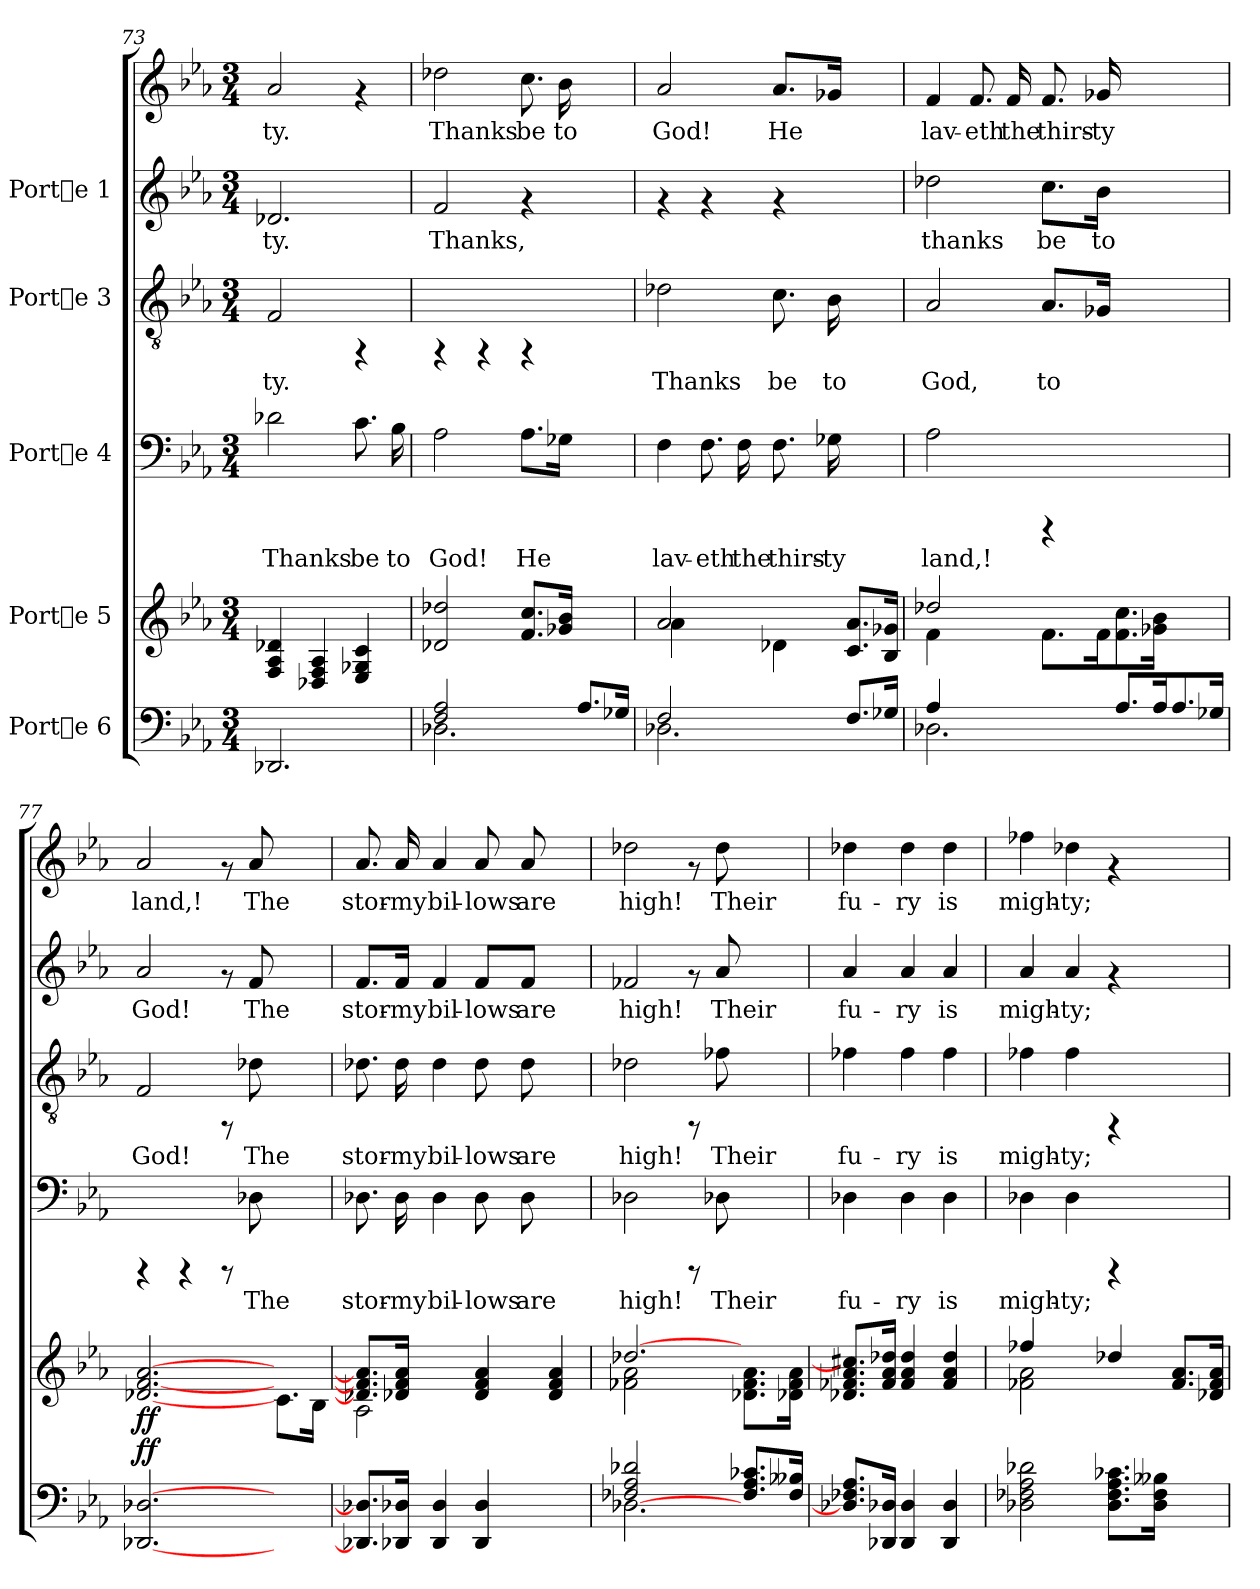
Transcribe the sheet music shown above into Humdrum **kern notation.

**kern	**dynam	**kern	**dynam	**kern	**text	**kern	**text	**kern	**text	**kern	**text
*part5	*part5	*part4	*part4	*part3	*part3	*part2	*part2	*part1	*part1	*part1	*part1
*staff6	*staff6	*staff5	*staff5	*staff4	*staff4	*staff3	*staff3	*staff2	*staff2	*staff1	*staff1
*I"Porte 6	*	*I"Porte 5	*	*I"Porte 4	*	*I"Porte 3	*	*I"Porte 1	*	*	*
!!LO:LB:g=z
*clefF4	*	*clefG2	*	*clefF4	*	*clefGv2	*	*clefG2	*	*clefG2	*
*k[b-e-a-]	*	*k[b-e-a-]	*	*k[b-e-a-]	*	*k[b-e-a-]	*	*k[b-e-a-]	*	*k[b-e-a-]	*
*E-:	*	*E-:	*	*E-:	*	*E-:	*	*E-:	*	*E-:	*
*M3/4	*	*M3/4	*	*M3/4	*	*M3/4	*	*M3/4	*	*M3/4	*
=73	=73	=73	=73	=73	=73	=73	=73	=73	=73	=73	=73
!	!	!	!	!	!LO:LY:b	!	!LO:LY:b	!	!LO:LY:b	!	!LO:LY:b
2.DD-X/	.	4d-X/ 4A-/ 4F/	.	2d-X\	Thanks	2F/	-ty.	2.d-X/	ty.	2a-/	-ty.
.	.	4A-/ 4F/ 4D-X/	.	.	.	.	.	.	.	.	.
!	!	!	!	!	!LO:LY:b	!	!	!	!	!	!
.	.	4c/ 4G-X/ 4E-/	.	8.c\	be	4rFF	.	.	.	4rf	.
!	!	!	!	!	!LO:LY:b	!	!	!	!	!	!
.	.	.	.	16B-\	to	.	.	.	.	.	.
=74	=74	=74	=74	=74	=74	=74	=74	=74	=74	=74	=74
*^	*	*	*	*	*	*	*	*	*	*	*
!	!	!	!	!	!	!LO:LY:b	!	!	!	!LO:LY:b	!	!LO:LY:b
2.D-X\	2A-/ 2F/	.	2dd-X/ 2d-X/	.	2A-\	God!	4rFF	.	2f/	Thanks,	2dd-X\	Thanks
.	.	.	.	.	.	.	4rFF	.	.	.	.	.
!	!	!	!	!	!	!LO:LY:b	!	!	!	!	!	!LO:LY:b
.	2ryy	.	8.cc/ 8.f/L	.	8.A-\L	He	4rFF	.	4rf	.	8.cc\	be
!	!	!	!	!	!	!LO:LY:b	!	!	!	!	!	!LO:LY:b
.	.	.	16b-/ 16g-X/J	.	16G-X\J	.	.	.	.	.	16b-\	to
8.A-/L	.	.	4ryy	.	4ryy	.	4ryy	.	4ryy	.	4ryy	.
16G-X/J	.	.	.	.	.	.	.	.	.	.	.	.
=75	=75	=75	=75	=75	=75	=75	=75	=75	=75	=75	=75	=75
*	*	*	*^	*	*	*	*	*	*	*	*	*
!	!	!	!	!	!	!	!LO:LY:b	!	!LO:LY:b	!	!	!	!LO:LY:b
2.D-X\	2F/	.	2a-/	4a-\	.	4F\	lav-	2d-X\	Thanks	4rf	.	2a-/	God!
!	!	!	!	!	!	!	!LO:LY:b	!	!	!	!	!	!
.	.	.	.	2.ryy	.	8.F\	-eth	.	.	4rf	.	.	.
!	!	!	!	!	!	!	!LO:LY:b	!	!	!	!	!	!
.	.	.	.	.	.	16F\	the	.	.	.	.	.	.
!	!	!	!	!	!	!	!LO:LY:b	!	!LO:LY:b	!	!	!	!LO:LY:b
.	2ryy	.	4d-X\	.	.	8.F\	thirs-	8.c\	be	4rf	.	8.a-/L	He
!	!	!	!	!	!	!	!LO:LY:b	!	!LO:LY:b	!	!	!	!LO:LY:b
.	.	.	.	.	.	16G-X\	-ty	16B-\	to	.	.	16g-X/J	.
8.F/L	.	.	8.a-/ 8.c/L	.	.	4ryy	.	4ryy	.	4ryy	.	4ryy	.
16G-X/J	.	.	16g-X/ 16B-/J	.	.	.	.	.	.	.	.	.	.
=76	=76	=76	=76	=76	=76	=76	=76	=76	=76	=76	=76	=76	=76
!	!	!	!	!	!	!	!LO:LY:b	!	!LO:LY:b	!	!LO:LY:b	!	!LO:LY:b
2.D-X\	4A-/	.	2dd-X/	4f\	.	2A-\	land,!	2A-/	God,	2dd-X\	thanks	4f/	lav-
!	!	!	!	!	!	!	!	!	!	!	!	!	!LO:LY:b
.	1ryy	.	.	4ryy	.	.	.	.	.	.	.	8.f/	-eth
!	!	!	!	!	!	!	!	!	!	!	!	!	!LO:LY:b
.	.	.	.	.	.	.	.	.	.	.	.	16f/	the
!	!	!	!	!	!	!	!	!	!LO:LY:b	!	!LO:LY:b	!	!LO:LY:b
.	.	.	8.f\L	2.ryy	.	4rCCC	.	8.A-/L	to	8.cc\L	be	8.f/	thirs-
!	!	!	!	!	!	!	!	!	!LO:LY:b	!	!LO:LY:b	!	!LO:LY:b
.	.	.	16f\	.	.	.	.	16G-X/J	.	16b-\Jk	to	16g-X/	-ty
8.A-/L	.	.	8.cc\ 8.f\	.	.	2ryy	.	2ryy	.	2ryy	.	2ryy	.
16A-/	.	.	16b-\ 16g-X\J	.	.	.	.	.	.	.	.	.	.
8.A-/	.	.	4ryy	.	.	.	.	.	.	.	.	.	.
16G-X/J	.	.	.	.	.	.	.	.	.	.	.	.	.
*v	*v	*	*	*	*	*	*	*	*	*	*	*	*
*	*	*v	*v	*	*	*	*	*	*	*	*	*
=77	=77	=77	=77	=77	=77	=77	=77	=77	=77	=77	=77
!	!LO:DY:a	!	!LO:DY:b	!	!	!	!LO:LY:b	!	!LO:LY:b	!	!LO:LY:b
[<2.D-X/ [<2.DD-X/	ff	[<2.a-/ [<2.f/ [<2.d-X/	ff	4rCCC	.	2F/	God!	2a-/	God!	2a-/	land,!
.	.	.	.	4rCCC	.	.	.	.	.	.	.
.	.	.	.	8rCCC	.	8rFF	.	8rf	.	8rf	.
!	!	!	!	!	!LO:LY:b	!	!LO:LY:b	!	!LO:LY:b	!	!LO:LY:b
.	.	.	.	8D-X\	The	8d-X\	The	8f/	The	8a-/	The
4ryy	.	8.c\L	.	4ryy	.	4ryy	.	4ryy	.	4ryy	.
.	.	16B-\J	.	.	.	.	.	.	.	.	.
!!LO:PB:g=z
=78	=78	=78	=78	=78	=78	=78	=78	=78	=78	=78	=78
*	*	*^	*	*	*	*	*	*	*	*	*
!	!	!	!	!	!	!LO:LY:b	!	!LO:LY:b	!	!LO:LY:b	!	!LO:LY:b
8.D-X/] 8.DD-X/]L	.	2A-\	8.a-/] 8.f/] 8.d-X/]L	.	8.D-X\	stor-	8.d-X\	stor-	8.f/L	stor-	8.a-/	stor-
!	!	!	!	!	!	!LO:LY:b	!	!LO:LY:b	!	!LO:LY:b	!	!LO:LY:b
16D-X/ 16DD-X/J	.	.	16a-/ 16f/ 16d-X/J	.	16D-\	-my	16d-\	-my	16f/Jk	-my	16a-/	-my
!	!	!	!	!	!	!LO:LY:b	!	!LO:LY:b	!	!LO:LY:b	!	!LO:LY:b
4D-/ 4DD-/	.	.	2.ryy	.	4D-\	bil-	4d-\	bil-	4f/	bil-	4a-/	bil-
!	!	!	!	!	!	!LO:LY:b	!	!LO:LY:b	!	!LO:LY:b	!	!LO:LY:b
4D-/ 4DD-/	.	4a-/ 4f/ 4d-/	.	.	8D-\	-lows	8d-\	-lows	8f/L	-lows	8a-/	-lows
!	!	!	!	!	!	!LO:LY:b	!	!LO:LY:b	!	!LO:LY:b	!	!LO:LY:b
.	.	.	.	.	8D-\	are	8d-\	are	8f/J	are	8a-/	are
4ryy	.	4a-/ 4f/ 4d-/	.	.	4ryy	.	4ryy	.	4ryy	.	4ryy	.
=79	=79	=79	=79	=79	=79	=79	=79	=79	=79	=79	=79	=79
*^	*	*	*	*	*	*	*	*	*	*	*	*
!	!	!	!	!	!	!	!LO:LY:b	!	!LO:LY:b	!	!LO:LY:b	!	!LO:LY:b
[>2.D-X\	2d-X/ 2A-/ 2F-X/	.	[<2.dd-X/	2a-\ 2f-X\	.	2D-X\	high!	2d-X\	high!	2f-X/	high!	2dd-X\	high!
.	2ryy	.	.	2ryy	.	8rCCC	.	8rFF	.	8rf	.	8rf	.
!	!	!	!	!	!	!	!LO:LY:b	!	!LO:LY:b	!	!LO:LY:b	!	!LO:LY:b
.	.	.	.	.	.	8D-X\	Their	8f-X\	Their	8a-/	Their	8dd-\	Their
8.c-X/ 8.A-/ 8.F-/L	.	.	8.a-\ 8.f-\ 8.d-X\L	.	.	4ryy	.	4ryy	.	4ryy	.	4ryy	.
16B--X/ 16F-/J	.	.	16a-\ 16f-\ 16d-X\J	.	.	.	.	.	.	.	.	.	.
*v	*v	*	*	*	*	*	*	*	*	*	*	*	*
*	*	*v	*v	*	*	*	*	*	*	*	*	*
=80	=80	=80	=80	=80	=80	=80	=80	=80	=80	=80	=80
!	!	!	!	!	!LO:LY:b	!	!LO:LY:b	!	!LO:LY:b	!	!LO:LY:b
8.A-/ 8.F-X/ 8.D-X/]L	.	8.cc#X/] 8.a-/ 8.f-X/ 8.d-X/L	.	4D-X\	fu-	4f-X\	fu-	4a-/	fu-	4dd-X\	fu-
16D-X/ 16DD-X/J	.	16dd-X/ 16a-/ 16f-/J	.	.	.	.	.	.	.	.	.
!	!	!	!	!	!LO:LY:b	!	!LO:LY:b	!	!LO:LY:b	!	!LO:LY:b
4D-/ 4DD-/	.	4dd-/ 4a-/ 4f-/	.	4D-\	-ry	4f-\	-ry	4a-/	-ry	4dd-\	-ry
!	!	!	!	!	!LO:LY:b	!	!LO:LY:b	!	!LO:LY:b	!	!LO:LY:b
4D-/ 4DD-/	.	4dd-/ 4a-/ 4f-/	.	4D-\	is	4f-\	is	4a-/	is	4dd-\	is
=81	=81	=81	=81	=81	=81	=81	=81	=81	=81	=81	=81
*	*	*^	*	*	*	*	*	*	*	*	*
!	!	!	!	!	!	!LO:LY:b	!	!LO:LY:b	!	!LO:LY:b	!	!LO:LY:b
2d-X\ 2A-\ 2F-X\ 2D-X\	.	2a-\ 2f-X\	4ff-X/	.	4D-X\	migh-	4f-X\	migh-	4a-/	migh-	4ff-X\	migh-
!	!	!	!	!	!	!LO:LY:b	!	!LO:LY:b	!	!LO:LY:b	!	!LO:LY:b
.	.	.	2.ryy	.	4D-\	-ty;	4f-\	-ty;	4a-/	-ty;	4dd-X\	-ty;
8.c-X\ 8.A-\ 8.F-\ 8.D-\L	.	4dd-X/	.	.	4rCCC	.	4rFF	.	4rf	.	4rf	.
16B--X\ 16F-\ 16D-\J	.	.	.	.	.	.	.	.	.	.	.	.
4ryy	.	8.a-/ 8.f-/L	.	.	4ryy	.	4ryy	.	4ryy	.	4ryy	.
.	.	16a-/ 16f-/ 16d-X/J	.	.	.	.	.	.	.	.	.	.
*	*	*v	*v	*	*	*	*	*	*	*	*	*
=	=	=	=	=	=	=	=	=	=	=	=
*-	*-	*-	*-	*-	*-	*-	*-	*-	*-	*-	*-
